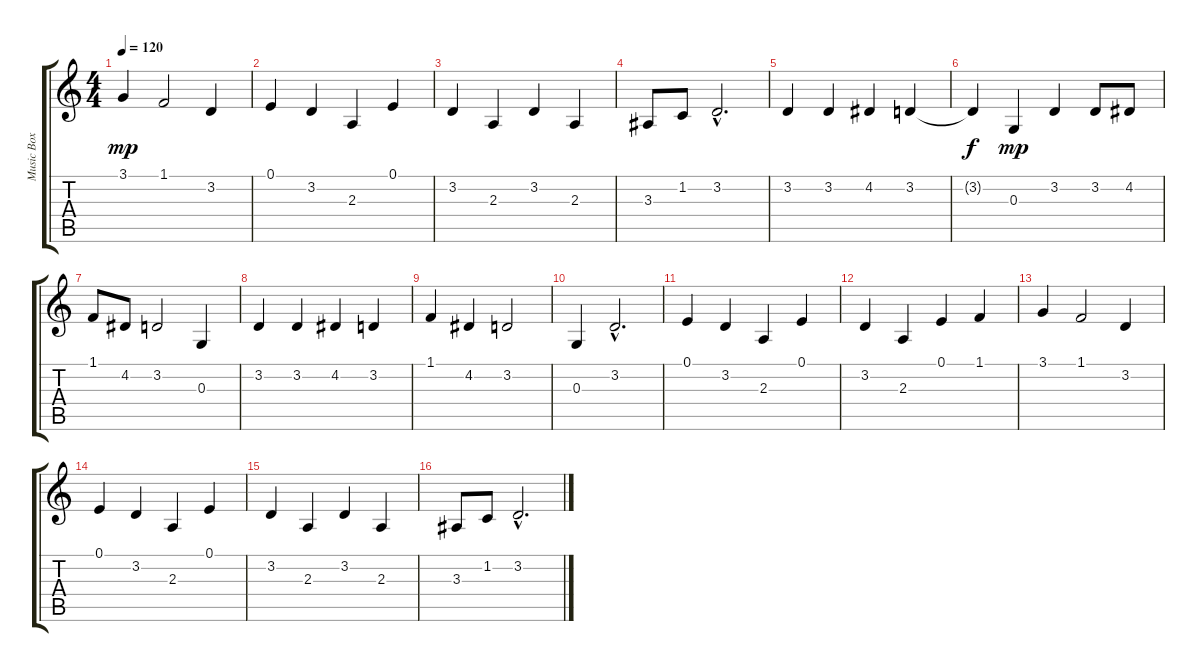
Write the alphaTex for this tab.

\track ("Music Box" "Music Box") {instrument musicbox}
\staff {score tabs}
\tuning (E4 B3 G3 D3 A2 E2) {hide}
\ts (4 4)
\tempo 120
\clef g2
\ks c
3.1.4{dy mp} 1.1.2 3.2.4 |
0.1.4 3.2.4 2.3.4 0.1.4 |
3.2.4 2.3.4 3.2.4 2.3.4 |
3.3.8 1.2.8 3.2{hac}.2{d} |
3.2.4 3.2.4 4.2.4 3.2.4 |
3.2{t}.4{dy f} 0.3.4{dy mp} 3.2.4 3.2.8 4.2.8 |
1.1.8 4.2.8 3.2.2 0.3.4 |
3.2.4 3.2.4 4.2.4 3.2.4 |
1.1.4 4.2.4 3.2.2 |
0.3.4 3.2{hac}.2{d} |
0.1.4 3.2.4 2.3.4 0.1.4 |
3.2.4 2.3.4 0.1.4 1.1.4 |
3.1.4 1.1.2 3.2.4 |
0.1.4 3.2.4 2.3.4 0.1.4 |
3.2.4 2.3.4 3.2.4 2.3.4 |
3.3.8 1.2.8 3.2{hac}.2{d}
